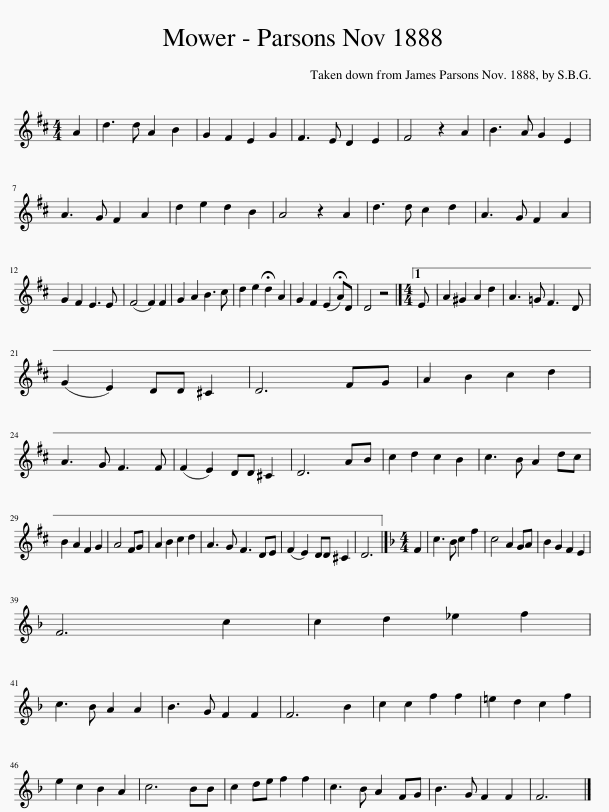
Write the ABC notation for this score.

X:1
L:1/8
M:4/4
I:linebreak $
K:D
V:1 treble
V:1
 A2 | d3 d A2 B2 | G2 F2 E2 G2 | F3 E D2 E2 | F4 z2 A2 | %5
 B3 A G2 E2 |$ A3 G F2 A2 | d2 e2 d2 B2 | A4 z2 A2 | d3 d c2 d2 | %10
 A3 G F2 A2 |$ G2 F2 E3 E | (F4 F2) F2 | G2 A2 B3 c | d2 e2 !fermata!d2 A2 | %15
 G2 F2 (E2 !fermata!A)D | D4 z4 |]1[M:4/4] E | A2 ^G2 A2 d2 | A3 =G F3 D |$ %20
 (G2 E2) DD ^C2 | D6 FG | A2 B2 c2 d2 |$ A3 G F3 F | (F2 E2) DD ^C2 | %25
 D6 AB | c2 d2 c2 B2 | c3 B A2 dc |$ B2 A2 F2 G2 | A4 FG | %30
 A2 B2 c2 d2 | A3 G F3 DE | (F2 E2) DD ^C2 | D6 |][K:F][M:4/4] F2 | %35
 c3 B c2 f2 | c4 A2 GA | B2 G2 F2 E2 |$ F6 c2 | c2 d2 _e2 f2 |$ %40
 c3 B A2 A2 | B3 G F2 F2 | F6 B2 | c2 c2 f2 f2 | =e2 d2 c2 f2 |$ %45
 e2 c2 B2 A2 | c6 BB | c2 de f2 f2 | c3 B A2 FG | B3 G F2 F2 | %50
 F6 |] %51
